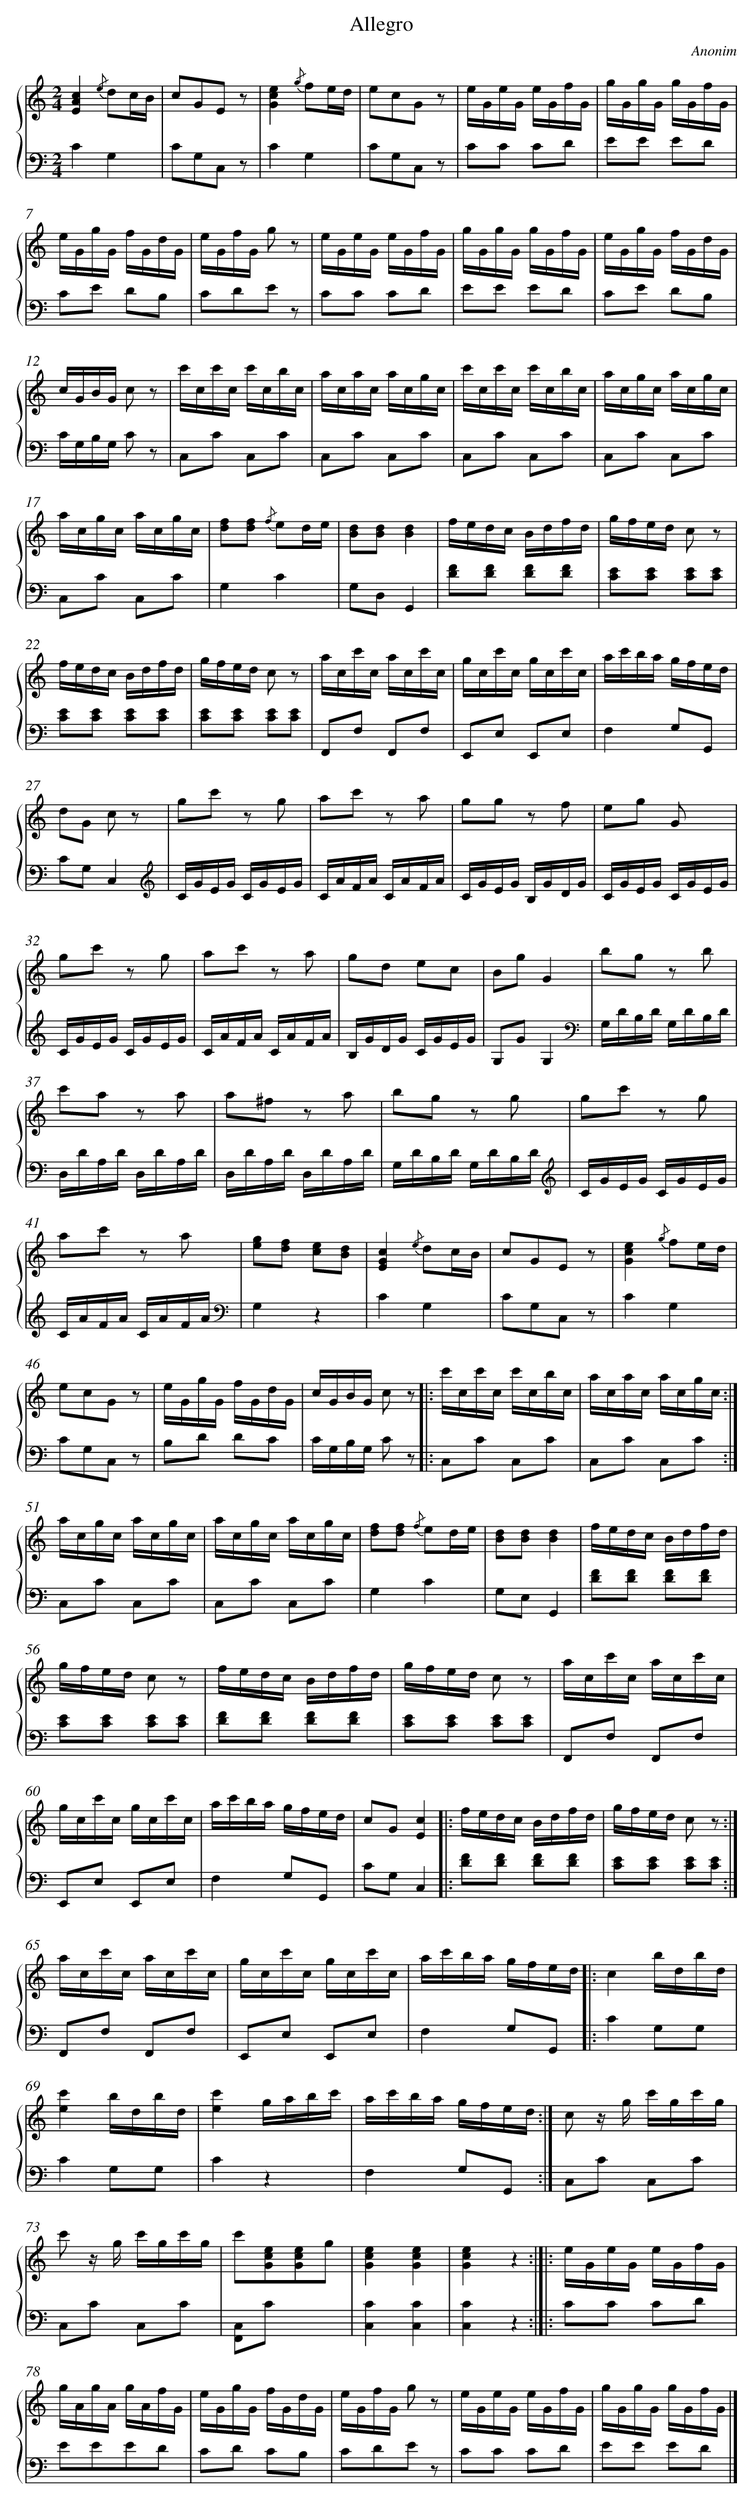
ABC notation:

X:1
T: Allegro
C: Anonim
L: 1/16
M: 2/4
%%staves {1 2}
V: 1 clef=treble
V: 2 clef=bass
K: C
[V:1] [E4A4c4]{/e} d2cB |
[V:2] C4G,4 |
[V:1] c2G2E2 z2 |
[V:2] C2G,2C,2 z2 |
[V:1] [G4c4e4]{/g} f2ed |
[V:2] C4G,4 |
[V:1] e2c2G2 z2 |
[V:2] C2G,2C,2 z2 |
[V:1] eGeG eGfG |
[V:2] C2C2 C2D2 |
[V:1] gGgG gGfG |
[V:2] E2E2 E2D2 |
[V:1] eGgG fGdG |
[V:2] C2E2 D2B,2 |
[V:1] eGfG g2 z2 |
[V:2] C2D2E2 z2 |
[V:1] eGeG eGfG |
[V:2] C2C2 C2D2 |
[V:1] gGgG gGfG |
[V:2] E2E2 E2D2 |
[V:1] eGgG fGdG |
[V:2] C2E2 D2B,2 |
[V:1] cGBG c2 z2 |
[V:2] CG,B,G, C2 z2 |
[V:1] c'cc'c c'cbc |
[V:2] C,2C2 C,2C2 |
[V:1] acac acgc |
[V:2] C,2C2 C,2C2 |
[V:1] c'cc'c c'cbc |
[V:2] C,2C2 C,2C2 |
[V:1] acgc acgc |
[V:2] C,2C2 C,2C2 |
[V:1] acgc acgc |
[V:2] C,2C2 C,2C2 |
[V:1] [d2f2][d2f2] {/f} e2de |
[V:2] G,4C4 |
[V:1] [B2d2][B2d2][B4d4] |
[V:2] G,2D,2G,,4 |
[V:1] fedc Bdfd |
[V:2] [D2F2][D2F2] [D2F2][D2F2] |
[V:1] gfed c2 z2 |
[V:2] [C2E2][C2E2] [C2E2][C2E2] |
[V:1] fedc Bdfd |
[V:2] [C2E2][C2E2] [C2E2][C2E2] |
[V:1] gfed c2 z2 |
[V:2] [C2E2][C2E2] [C2E2][C2E2] |
[V:1] acc'c acc'c |
[V:2] F,,2F,2 F,,2F,2 |
[V:1] gcc'c gcc'c |
[V:2] E,,2E,2 E,,2E,2 |
[V:1] ac'ba gfed |
[V:2] F,4G,2G,,2 |
[V:1] d2G2 c2 z2 |
[V:2] C2G,2C,4[K:clef=treble] |
[V:1] g2c'2 z2 g2 |
[V:2] CGEG CGEG |
[V:1] a2c'2 z2 a2 |
[V:2] CAFA CAFA |
[V:1] g2g2 z2 f2 |
[V:2] CGEG B,GDG |
[V:1] e2g2 G2 x2 |
[V:2] CGEG CGEG |
[V:1] g2c'2 z2 g2 |
[V:2] CGEG CGEG |
[V:1] a2c'2 z2 a2 |
[V:2] CAFA CAFA |
[V:1] g2d2 e2c2 |
[V:2] B,GDG CGEG |
[V:1] B2g2G4 |
[V:2] G,2G2G,4 |
[V:1] b2g2 z2 b2 |
[V:2] [K:clef=bass]G,DB,D G,DB,D |
[V:1] c'2a2 z2 a2 |
[V:2] D,DA,D D,DA,D |
[V:1] a2^f2 z2 a2 |
[V:2] D,DA,D D,DA,D |
[V:1] b2g2 z2 g2 |
[V:2] G,DB,D G,DB,D |
[V:1] g2c'2 z2 g2 |
[V:2] [K:clef=treble]CGEG CGEG |
[V:1] a2c'2 z2 a2 |
[V:2] CAFA CAFA |
[V:1] [e2g2][d2f2] [c2e2][B2d2] |
[V:2] [K:clef=bass]G,4z4 |
[V:1] [E4G4c4]{/e} d2cB |
[V:2] C4G,4 |
[V:1] c2G2E2 z2 |
[V:2] C2G,2C,2 z2 |
[V:1] [G4c4e4]{/g} f2ed |
[V:2] C4G,4 |
[V:1] e2c2G2 z2 |
[V:2] C2G,2C,2 z2 |
[V:1] eGgG fGdG |
[V:2] B,2D2 D2C2 |
[V:1] cGBG c2 z2 ]|:
[V:2] CG,B,G, C2 z2 ]|:
[V:1] c'cc'c c'cbc |
[V:2] C,2C2 C,2C2 |
[V:1] acac acgc :|]
[V:2] C,2C2 C,2C2 :|]
[V:1] acgc acgc |
[V:2] C,2C2 C,2C2 |
[V:1] acgc acgc |
[V:2] C,2C2 C,2C2 |
[V:1] [d2f2][d2f2] {/f} e2de |
[V:2] G,4C4 |
[V:1] [B2d2][B2d2][B4d4] |
[V:2] G,2E,2G,,4 |
[V:1] fedc Bdfd |
[V:2] [D2F2][D2F2] [D2F2][D2F2] |
[V:1] gfed c2 z2 |
[V:2] [C2E2][C2E2] [C2E2][C2E2] |
[V:1] fedc Bdfd |
[V:2] [D2F2][D2F2] [D2F2][D2F2] |
[V:1] gfed c2 z2 |
[V:2] [C2E2][C2E2] [C2E2][C2E2] |
[V:1] acc'c acc'c |
[V:2] F,,2F,2 F,,2F,2 |
[V:1] gcc'c gcc'c |
[V:2] E,,2E,2 E,,2E,2 |
[V:1] ac'ba gfed |
[V:2] F,4G,2G,,2 |
[V:1] c2G2[E4c4] ]|:
[V:2] C2G,2C,4 ]|:
[V:1] fedc Bdfd |
[V:2] [D2F2][D2F2] [D2F2][D2F2] |
[V:1] gfed c2 z2 :|]
[V:2] [C2E2][C2E2] [C2E2][C2E2] :|]
[V:1] acc'c acc'c |
[V:2] F,,2F,2 F,,2F,2 |
[V:1] gcc'c gcc'c |
[V:2] E,,2E,2 E,,2E,2 |
[V:1] ac'ba gfed ]|:
[V:2] F,4G,2G,,2 ]|:
[V:1] c4bdbd |
[V:2] C4G,2G,2 |
[V:1] [e4c'4]bdbd |
[V:2] C4G,2G,2 |
[V:1] [e4c'4]gabc' |
[V:2] C4z4 |
[V:1] ac'ba gfed :|]
[V:2] F,4G,2G,,2 :|]
[V:1] c2 z g c'gc'g |
[V:2] C,2C2 C,2C2 |
[V:1] c'2 z g c'gc'g |
[V:2] C,2C2 C,2C2 |
[V:1] c'2[G2c2e2][G2c2e2]g2 |
[V:2] [F,,2C,2]C2x4 |
[V:1] [G4c4e4][G4c4e4] |
[V:2] [C,4C4][C,4C4] |
[V:1] [G4c4e4]z4 :|]|:
[V:2] [C,4C4]z4 :|]|:
[V:1] eGeG eGfG |
[V:2] C2C2 C2D2 |
[V:1] gAgA gAfG |
[V:2] E2E2E2D2 |
[V:1] eGgG fGdG |
[V:2] C2D2 C2B,2 |
[V:1] eGfG g2 z2 |
[V:2] C2D2E2 z2 |
[V:1] eGeG eGfG |
[V:2] C2C2 C2D2 |
[V:1] gGgG gGfG |]
[V:2] E2E2 E2D2 |]
